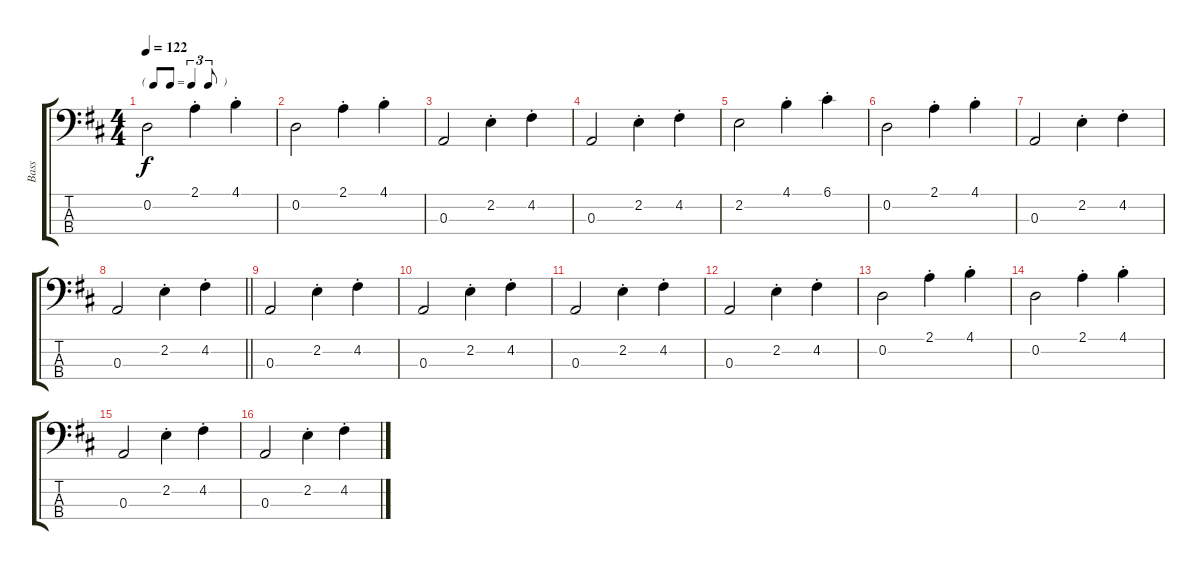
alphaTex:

\track ("Bass" "Bass") {instrument electricbassfinger}
\staff {score tabs}
\tuning (G2 D2 A1 E1) {hide}
\ts (4 4)
\tf triplet8th
\tempo 122
\clef f4
\ks d
0.2.2{dy f} 2.1{st}.4 4.1{st}.4 |
0.2.2 2.1{st}.4 4.1{st}.4 |
0.3.2 2.2{st}.4 4.2{st}.4 |
0.3.2 2.2{st}.4 4.2{st}.4 |
2.2.2 4.1{st}.4 6.1{st}.4 |
0.2.2 2.1{st}.4 4.1{st}.4 |
0.3.2 2.2{st}.4 4.2{st}.4 |
\barLineRight lightlight
0.3.2 2.2{st}.4 4.2{st}.4 |
0.3.2 2.2{st}.4 4.2{st}.4 |
0.3.2 2.2{st}.4 4.2{st}.4 |
0.3.2 2.2{st}.4 4.2{st}.4 |
0.3.2 2.2{st}.4 4.2{st}.4 |
0.2.2 2.1{st}.4 4.1{st}.4 |
0.2.2 2.1{st}.4 4.1{st}.4 |
0.3.2 2.2{st}.4 4.2{st}.4 |
0.3.2 2.2{st}.4 4.2{st}.4
